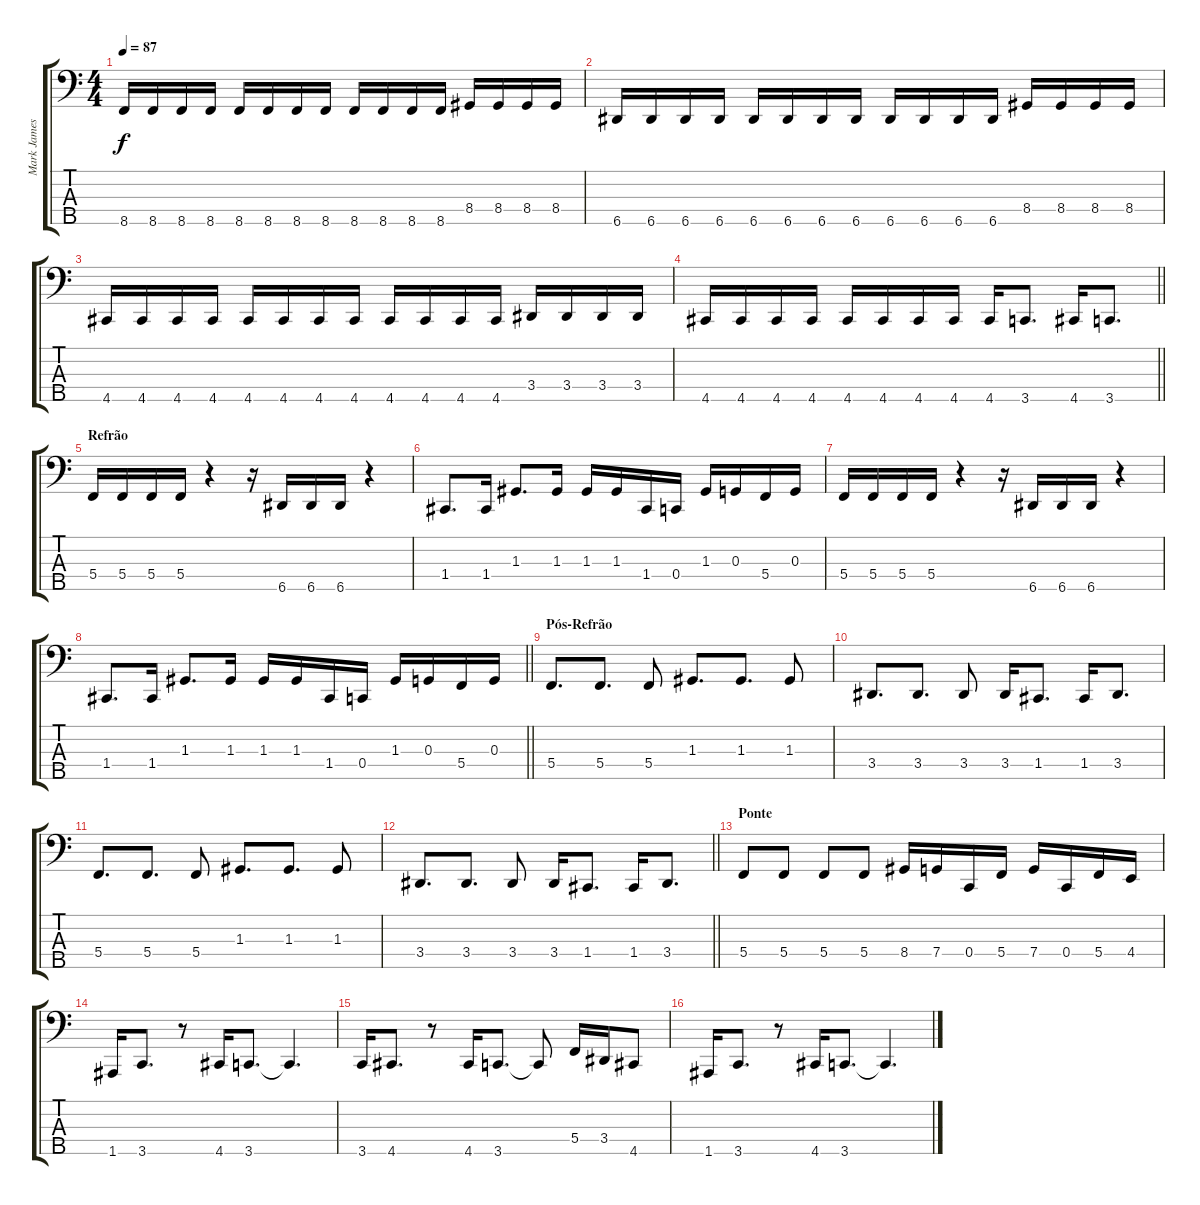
\track ("Mark James" "Mark James") {instrument electricbasspick}
\staff {score tabs}
\tuning (F2 C2 G1 C1 A0) {hide}
\ts (4 4)
\tempo 87
\clef f4
\ks c
8.5.16{dy f} 8.5.16 8.5.16 8.5.16 8.5.16 8.5.16 8.5.16 8.5.16 8.5.16 8.5.16 8.5.16 8.5.16 8.4.16 8.4.16 8.4.16 8.4.16 |
6.5.16 6.5.16 6.5.16 6.5.16 6.5.16 6.5.16 6.5.16 6.5.16 6.5.16 6.5.16 6.5.16 6.5.16 8.4.16 8.4.16 8.4.16 8.4.16 |
4.5.16 4.5.16 4.5.16 4.5.16 4.5.16 4.5.16 4.5.16 4.5.16 4.5.16 4.5.16 4.5.16 4.5.16 3.4.16 3.4.16 3.4.16 3.4.16 |
\barLineRight lightlight
4.5.16 4.5.16 4.5.16 4.5.16 4.5.16 4.5.16 4.5.16 4.5.16 4.5.16 3.5.8{d} 4.5.16 3.5.8{d} |
\section ("" "Refrão")
5.4.16 5.4.16 5.4.16 5.4.16 r.4 r.16 6.5.16 6.5.16 6.5.16 r.4 |
1.4.8{d} 1.4.16 1.3.8{d} 1.3.16 1.3.16 1.3.16 1.4.16 0.4.16 1.3.16 0.3.16 5.4.16 0.3.16 |
5.4.16 5.4.16 5.4.16 5.4.16 r.4 r.16 6.5.16 6.5.16 6.5.16 r.4 |
\barLineRight lightlight
1.4.8{d} 1.4.16 1.3.8{d} 1.3.16 1.3.16 1.3.16 1.4.16 0.4.16 1.3.16 0.3.16 5.4.16 0.3.16 |
\section ("" "Pós-Refrão")
5.4.8{d} 5.4.8{d} 5.4.8 1.3.8{d} 1.3.8{d} 1.3.8 |
3.4.8{d} 3.4.8{d} 3.4.8 3.4.16 1.4.8{d} 1.4.16 3.4.8{d} |
5.4.8{d} 5.4.8{d} 5.4.8 1.3.8{d} 1.3.8{d} 1.3.8 |
\barLineRight lightlight
3.4.8{d} 3.4.8{d} 3.4.8 3.4.16 1.4.8{d} 1.4.16 3.4.8{d} |
\section ("" "Ponte")
5.4.8 5.4.8 5.4.8 5.4.8 8.4.16 7.4.16 0.4.16 5.4.16 7.4.16 0.4.16 5.4.16 4.4.16 |
1.5.16 3.5.8{d} r.8 4.5.16 3.5.8{d} 3.5{t}.4{d} |
3.5.16 4.5.8{d} r.8 4.5.16 3.5.8{d} 3.5{t}.8 5.4.16 3.4.16 4.5.8 |
1.5.16 3.5.8{d} r.8 4.5.16 3.5.8{d} 3.5{t}.4{d}
